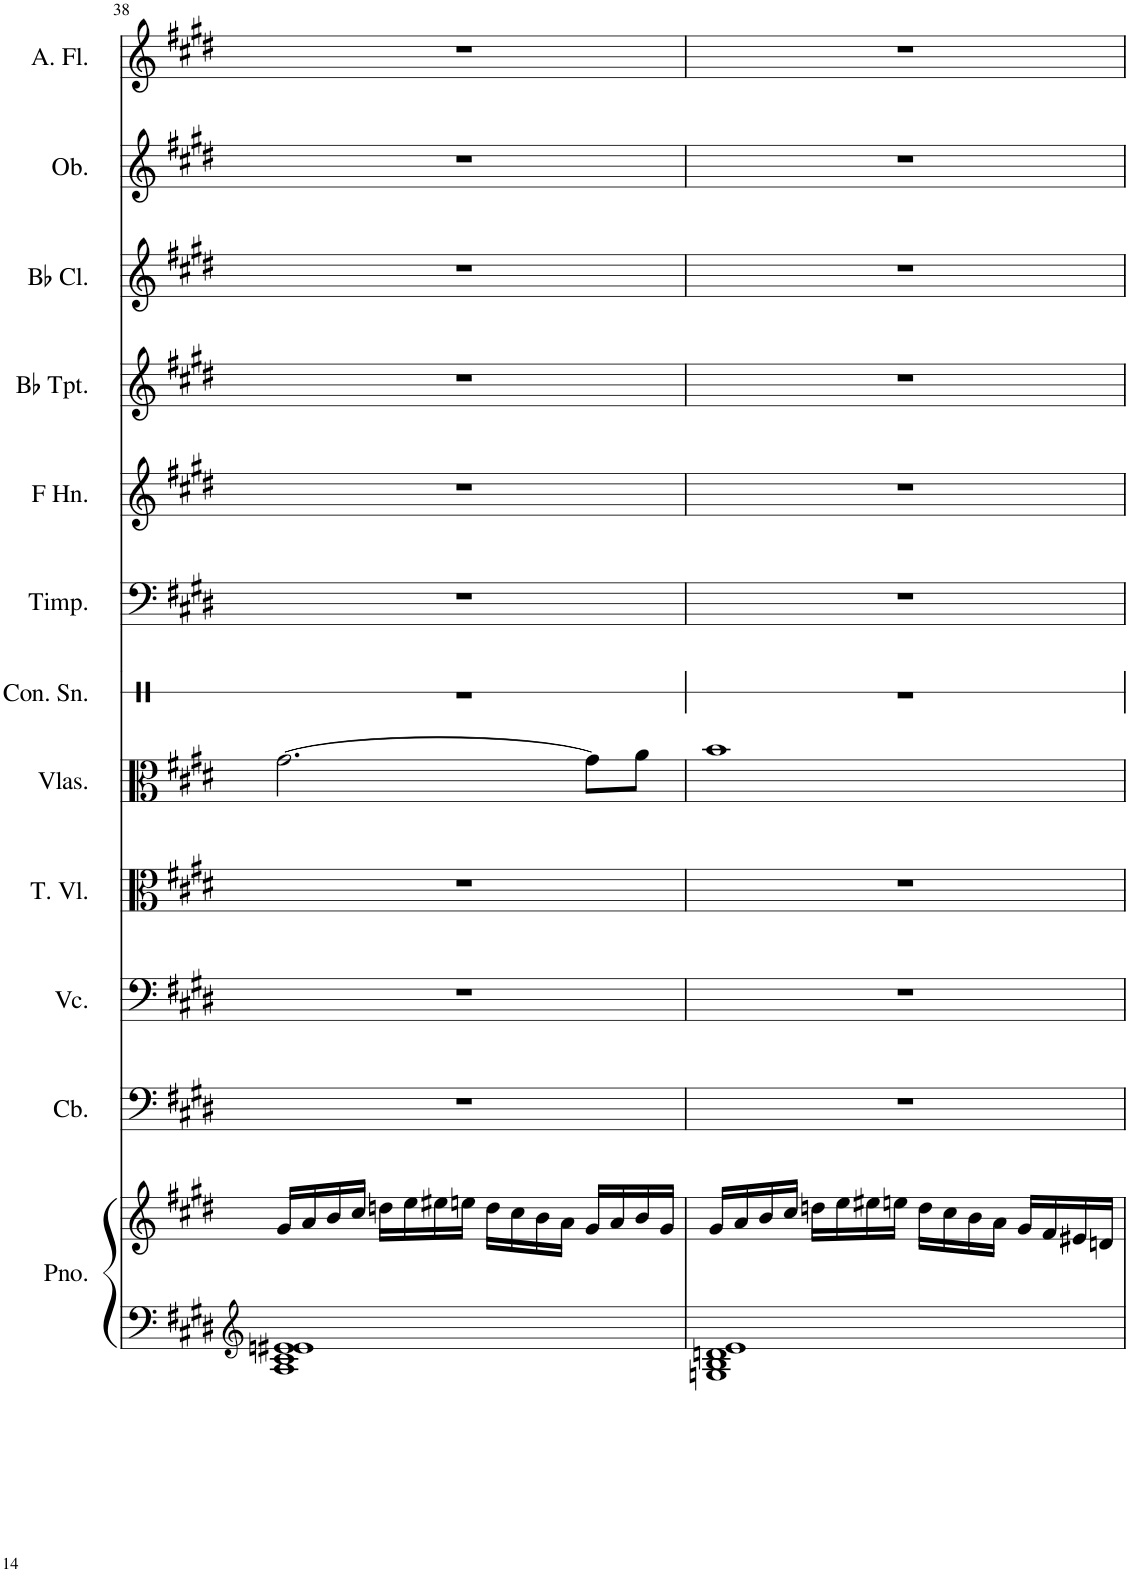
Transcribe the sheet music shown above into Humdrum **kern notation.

**kern	**kern	**kern	**kern	**kern	**kern	**kern	**kern	**kern	**kern	**kern	**kern	**kern
*part12	*part12	*part11	*part10	*part9	*part8	*part7	*part6	*part5	*part4	*part3	*part2	*part1
*staff13	*staff12	*staff11	*staff10	*staff9	*staff8	*staff7	*staff6	*staff5	*staff4	*staff3	*staff2	*staff1
*I"Piano, Pf.	*	*I"Contrabass, Cb.	*I"Violoncello, Vcl.	*I"Tenor Viol, Vla.	*I"Violas, Vl.I	*I"Concert Snare Drum, Perc.	*I"Timpani, Tp.	*I"Horn in F, Hn.	*I"Bb Trumpet, Tr.	*I"Bb Clarinet, Cl.	*I"Oboe, Ob.	*I"Alto Flute, Fl.
*I'Pno.	*	*I'Cb.	*I'Vc.	*I'T. Vl.	*I'Vlas.	*I'Con. Sn.	*I'Timp.	*I'F Hn.	*I'Bb Tpt.	*I'Bb Cl.	*I'Ob.	*I'A. Fl.
!!LO:PB:g=z
*clefG2	*clefG2	*clefF4	*clefF4	*clefC3	*clefC3	*clefX	*clefF4	*clefG2	*clefG2	*clefG2	*clefG2	*clefG2
*	*	*Trd7c12	*	*	*	*	*	*Trd4c7	*Trd1c2	*Trd1c2	*	*Trd3c5
*k[f#c#g#d#]	*k[f#c#g#d#]	*k[f#c#g#d#]	*k[f#c#g#d#]	*k[f#c#g#d#]	*k[f#c#g#d#]	*k[]	*k[f#c#g#d#]	*k[f#c#g#d#]	*k[f#c#g#d#]	*k[f#c#g#d#]	*k[f#c#g#d#]	*k[f#c#g#d#]
*M4/4	*M4/4	*M4/4	*M4/4	*M4/4	*M4/4	*M4/4	*M4/4	*M4/4	*M4/4	*M4/4	*M4/4	*M4/4
=38	=38	=38	=38	=38	=38	=38	=38	=38	=38	=38	=38	=38
1A 1c# 1en 1e#X	16g#/LL	1r	1r	1r	[2.g#\	1r	1r	1r	1r	1r	1r	1r
.	16a/	.	.	.	.	.	.	.	.	.	.	.
.	16b/	.	.	.	.	.	.	.	.	.	.	.
.	16cc#/JJ	.	.	.	.	.	.	.	.	.	.	.
.	16ddn\LL	.	.	.	.	.	.	.	.	.	.	.
.	16ee\	.	.	.	.	.	.	.	.	.	.	.
.	16ee#X\	.	.	.	.	.	.	.	.	.	.	.
.	16een\JJ	.	.	.	.	.	.	.	.	.	.	.
.	16dd\LL	.	.	.	.	.	.	.	.	.	.	.
.	16cc#\	.	.	.	.	.	.	.	.	.	.	.
.	16b\	.	.	.	.	.	.	.	.	.	.	.
.	16a\JJ	.	.	.	.	.	.	.	.	.	.	.
.	16g#/LL	.	.	.	8g#\L]	.	.	.	.	.	.	.
.	16a/	.	.	.	.	.	.	.	.	.	.	.
.	16b/	.	.	.	8a\J	.	.	.	.	.	.	.
.	16g#/JJ	.	.	.	.	.	.	.	.	.	.	.
=39	=39	=39	=39	=39	=39	=39	=39	=39	=39	=39	=39	=39
1Gn 1B 1dn 1e	16g#/LL	1r	1r	1r	1b	1r	1r	1r	1r	1r	1r	1r
.	16a/	.	.	.	.	.	.	.	.	.	.	.
.	16b/	.	.	.	.	.	.	.	.	.	.	.
.	16cc#/JJ	.	.	.	.	.	.	.	.	.	.	.
.	16ddn\LL	.	.	.	.	.	.	.	.	.	.	.
.	16ee\	.	.	.	.	.	.	.	.	.	.	.
.	16ee#X\	.	.	.	.	.	.	.	.	.	.	.
.	16een\JJ	.	.	.	.	.	.	.	.	.	.	.
.	16dd\LL	.	.	.	.	.	.	.	.	.	.	.
.	16cc#\	.	.	.	.	.	.	.	.	.	.	.
.	16b\	.	.	.	.	.	.	.	.	.	.	.
.	16a\JJ	.	.	.	.	.	.	.	.	.	.	.
.	16g#/LL	.	.	.	.	.	.	.	.	.	.	.
.	16f#/	.	.	.	.	.	.	.	.	.	.	.
.	16e#X/	.	.	.	.	.	.	.	.	.	.	.
.	16dn/JJ	.	.	.	.	.	.	.	.	.	.	.
=	=	=	=	=	=	=	=	=	=	=	=	=
*-	*-	*-	*-	*-	*-	*-	*-	*-	*-	*-	*-	*-
